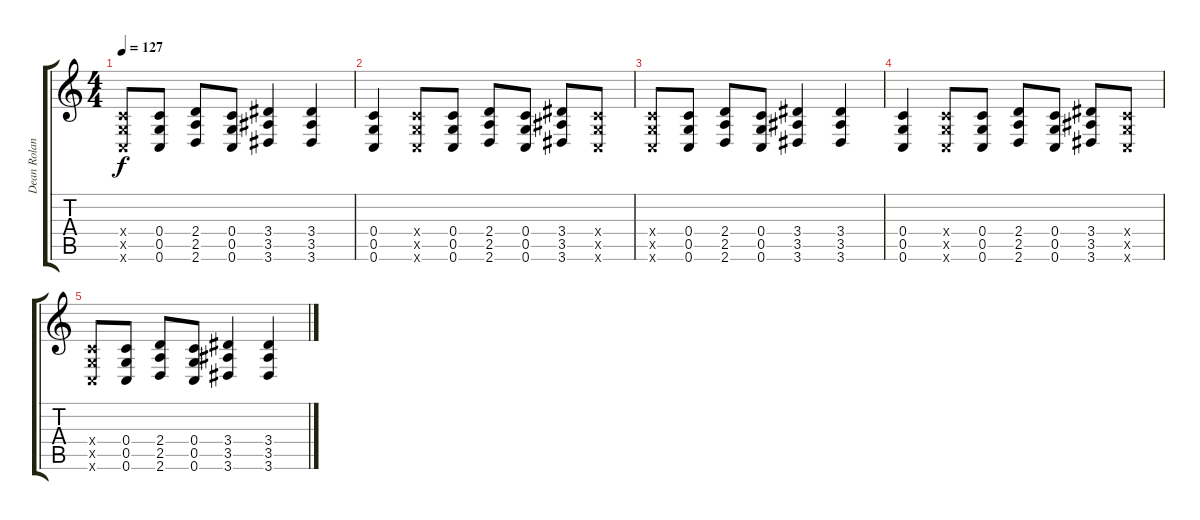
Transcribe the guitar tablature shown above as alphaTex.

\track ("Dean Roland" "Dean Rolan") {instrument distortionguitar}
\staff {score tabs}
\tuning (D4 A3 F3 C3 G2 C2) {hide}
\ts (4 4)
\tempo 127
\clef g2
\ks c
(0.4{x} 0.5{x} 0.6{x}).8{dy f} (0.4 0.5 0.6).8 (2.4 2.5 2.6).8 (0.4 0.5 0.6).8 (3.4 3.5 3.6).4 (3.4 3.5 3.6).4 |
(0.4 0.5 0.6).4 (0.4{x} 0.5{x} 0.6{x}).8 (0.4 0.5 0.6).8 (2.4 2.5 2.6).8 (0.4 0.5 0.6).8 (3.4 3.5 3.6).8 (0.4{x} 0.5{x} 0.6{x}).8 |
(0.4{x} 0.5{x} 0.6{x}).8 (0.4 0.5 0.6).8 (2.4 2.5 2.6).8 (0.4 0.5 0.6).8 (3.4 3.5 3.6).4 (3.4 3.5 3.6).4 |
(0.4 0.5 0.6).4 (0.4{x} 0.5{x} 0.6{x}).8 (0.4 0.5 0.6).8 (2.4 2.5 2.6).8 (0.4 0.5 0.6).8 (3.4 3.5 3.6).8 (0.4{x} 0.5{x} 0.6{x}).8 |
(0.4{x} 0.5{x} 0.6{x}).8 (0.4 0.5 0.6).8 (2.4 2.5 2.6).8 (0.4 0.5 0.6).8 (3.4 3.5 3.6).4 (3.4 3.5 3.6).4
